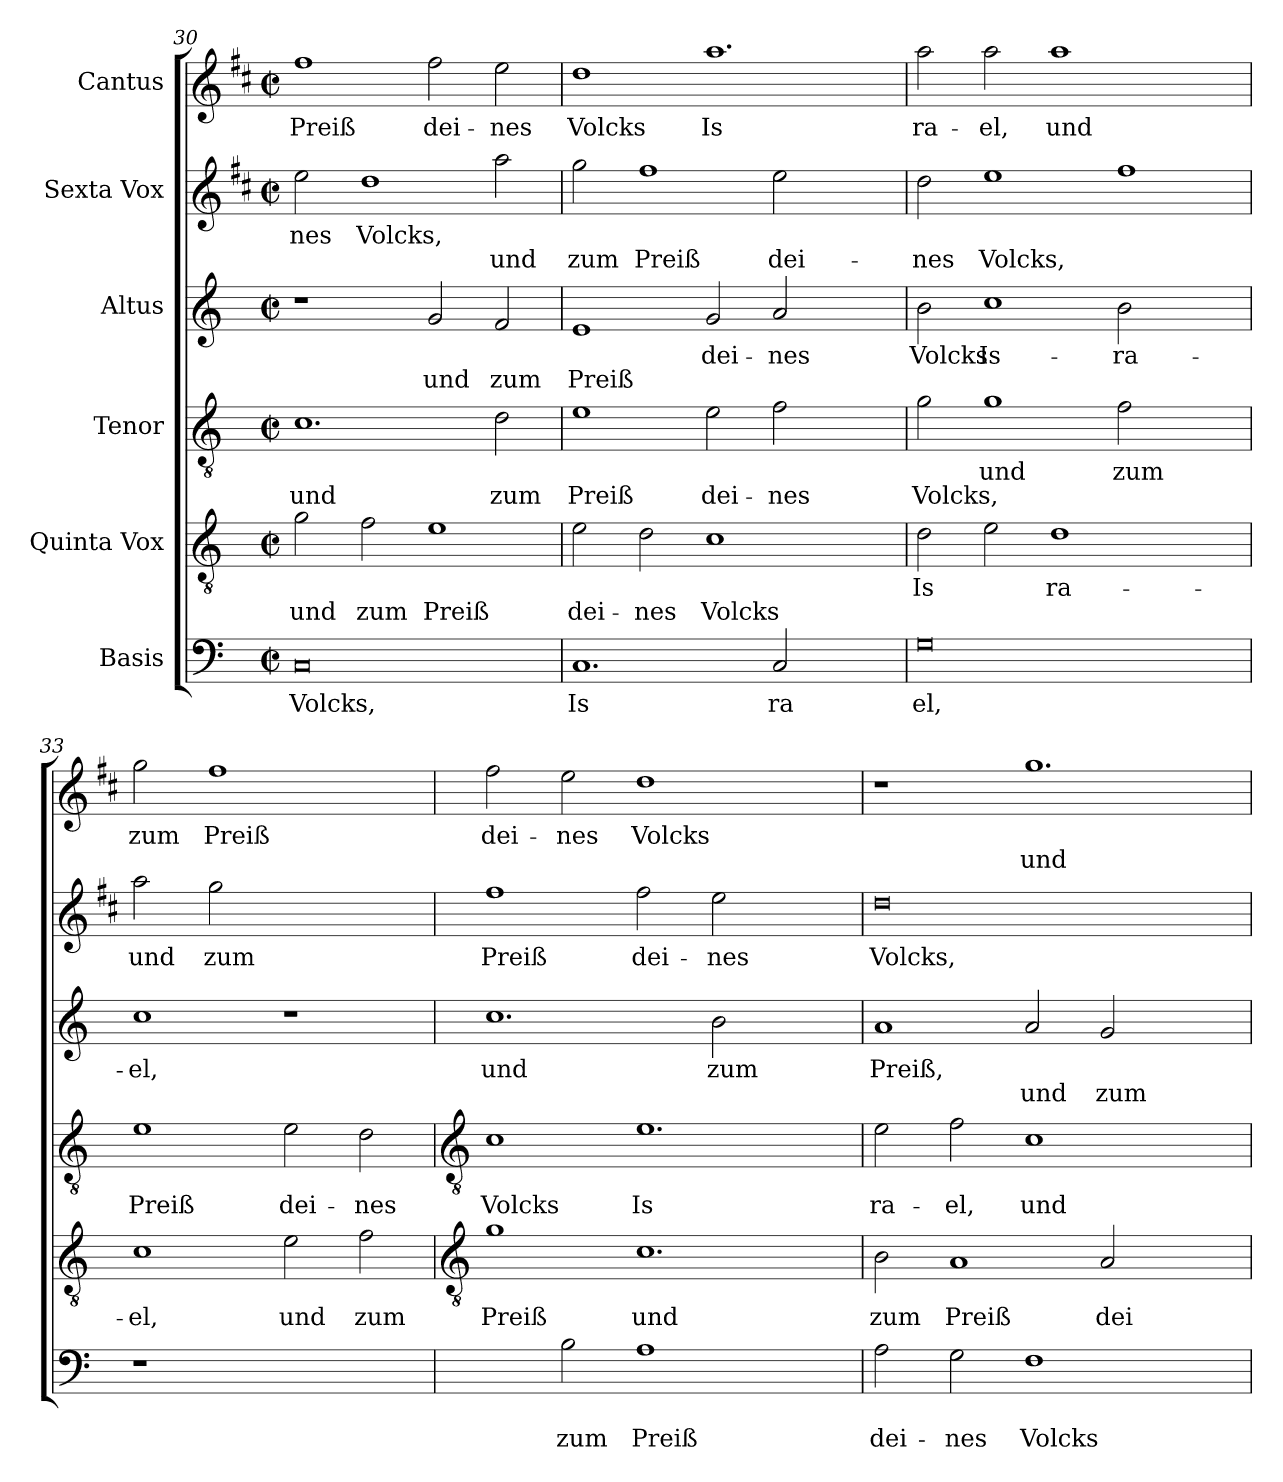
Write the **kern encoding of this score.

**kern	**text	**text	**kern	**text	**text	**kern	**text	**text	**kern	**text	**text	**kern	**text	**text	**kern	**text	**text
*part6	*part6	*part6	*part5	*part5	*part5	*part4	*part4	*part4	*part3	*part3	*part3	*part2	*part2	*part2	*part1	*part1	*part1
*staff6	*staff6	*staff6	*staff5	*staff5	*staff5	*staff4	*staff4	*staff4	*staff3	*staff3	*staff3	*staff2	*staff2	*staff2	*staff1	*staff1	*staff1
*I"Basis	*	*	*I"Quinta Vox	*	*	*I"Tenor	*	*	*I"Altus	*	*	*I"Sexta Vox	*	*	*I"Cantus	*	*
*clefF4	*	*	*clefGv2	*	*	*clefGv2	*	*	*clefG2	*	*	*clefG2	*	*	*clefG2	*	*
*	*	*	*	*	*	*	*	*	*	*	*	*ITrd1c2	*	*	*ITrd1c2	*	*
*k[]	*	*	*k[]	*	*	*k[]	*	*	*k[]	*	*	*k[]	*	*	*k[]	*	*
*C:	*	*	*C:	*	*	*C:	*	*	*C:	*	*	*C:	*	*	*C:	*	*
*M4/2	*	*	*M4/2	*	*	*M4/2	*	*	*M4/2	*	*	*M4/2	*	*	*M4/2	*	*
*met(c|)	*	*	*met(c|)	*	*	*met(c|)	*	*	*met(c|)	*	*	*met(c|)	*	*	*met(c|)	*	*
=30	=30	=30	=30	=30	=30	=30	=30	=30	=30	=30	=30	=30	=30	=30	=30	=30	=30
!	!LO:LY:b	!	!	!	!LO:LY:b	!	!	!LO:LY:b	!	!	!	!	!LO:LY:b	!	!	!LO:LY:b	!
0C	Volcks,	.	2g	.	und	1.c	.	und	1r	.	.	2dd	-nes	.	1ee	Preiß	.
!	!	!	!	!	!LO:LY:b	!	!	!	!	!	!	!	!LO:LY:b	!	!	!	!
.	.	.	2f	.	zum	.	.	.	.	.	.	1cc	Volcks,	.	.	.	.
!	!	!	!	!	!LO:LY:b	!	!	!	!	!	!LO:LY:b	!	!	!	!	!LO:LY:b	!
.	.	.	1e	.	Preiß	.	.	.	2g	.	und	.	.	.	2ee	dei-	.
!	!	!	!	!	!	!	!	!LO:LY:b	!	!	!LO:LY:b	!	!	!LO:LY:b	!	!LO:LY:b	!
.	.	.	.	.	.	2d	.	zum	2f	.	zum	2gg	.	und	2dd	-nes	.
=31	=31	=31	=31	=31	=31	=31	=31	=31	=31	=31	=31	=31	=31	=31	=31	=31	=31
!	!LO:LY:b	!	!	!	!LO:LY:b	!	!	!LO:LY:b	!	!	!LO:LY:b	!	!	!LO:LY:b	!	!LO:LY:b	!
1.C	Is	.	2e	.	dei-	1e	.	Preiß	1e	.	Preiß	2ff	.	zum	1cc	Volcks	.
!	!	!	!	!	!LO:LY:b	!	!	!	!	!	!	!	!	!LO:LY:b	!	!	!
.	.	.	2d	.	-nes	.	.	.	.	.	.	1ee	.	Preiß	.	.	.
!	!	!	!	!	!LO:LY:b	!	!	!LO:LY:b	!	!LO:LY:b	!	!	!	!	!	!LO:LY:b	!
.	.	.	1c	.	Volcks	2e	.	dei-	2g	dei-	.	.	.	.	1.gg	Is	.
!	!LO:LY:b	!	!	!	!	!	!	!LO:LY:b	!	!LO:LY:b	!	!	!	!LO:LY:b	!	!	!
2C	ra	.	.	.	.	2f	.	-nes	2a	-nes	.	2dd	.	dei-	.	.	.
2ryy	.	.	2ryy	.	.	2ryy	.	.	2ryy	.	.	2ryy	.	.	.	.	.
=32	=32	=32	=32	=32	=32	=32	=32	=32	=32	=32	=32	=32	=32	=32	=32	=32	=32
!	!LO:LY:b	!	!	!LO:LY:b	!	!	!	!LO:LY:b	!	!LO:LY:b	!	!	!	!LO:LY:b	!	!LO:LY:b	!
0G	el,	.	2d	Is	.	2g	.	Volcks,	2b	Volcks	.	2cc	.	-nes	2gg	ra-	.
!	!	!	!	!	!	!	!LO:LY:b	!	!	!LO:LY:b	!	!	!	!LO:LY:b	!	!LO:LY:b	!
.	.	.	2e	.	.	1g	und	.	1cc	Is-	.	1dd	.	Volcks,	2gg	-el,	.
!	!	!	!	!LO:LY:b	!	!	!	!	!	!	!	!	!	!	!	!LO:LY:b	!
.	.	.	1d	ra-	.	.	.	.	.	.	.	.	.	.	1gg	und	.
!	!	!	!	!	!	!	!LO:LY:b	!	!	!LO:LY:b	!	!	!	!	!	!	!
.	.	.	.	.	.	2f	zum	.	2b	-ra-	.	1ee	.	.	.	.	.
2ryy	.	.	2ryy	.	.	2ryy	.	.	2ryy	.	.	.	.	.	2ryy	.	.
=33	=33	=33	=33	=33	=33	=33	=33	=33	=33	=33	=33	=33	=33	=33	=33	=33	=33
!	!	!	!	!LO:LY:b	!	!	!LO:LY:b	!	!	!LO:LY:b	!	!	!LO:LY:b	!	!	!LO:LY:b	!
1r	.	.	1c	-el,	.	1e	Preiß	.	1cc	-el,	.	2gg	und	.	2ff	zum	.
!	!	!	!	!	!	!	!	!	!	!	!	!	!LO:LY:b	!	!	!LO:LY:b	!
.	.	.	.	.	.	.	.	.	.	.	.	2ff	zum	.	1ee	Preiß	.
!	!	!LO:LY:b	!	!LO:LY:b	!	!	!LO:LY:b	!	!	!	!	!	!	!	!	!	!
[1cyy	.	und	2e	und	.	2e	dei-	.	1r	.	.	1ryy	.	.	.	.	.
!	!	!	!	!LO:LY:b	!	!	!LO:LY:b	!	!	!	!	!	!	!	!	!	!
.	.	.	2f	zum	.	2d	-nes	.	.	.	.	.	.	.	2ryy	.	.
!!LO:LB:g=z
=34	=34	=34	=34	=34	=34	=34	=34	=34	=34	=34	=34	=34	=34	=34	=34	=34	=34
*	*	*	*clefGv2	*	*	*clefGv2	*	*	*	*	*	*	*	*	*	*	*
!	!	!	!	!LO:LY:b	!	!	!LO:LY:b	!	!	!LO:LY:b	!	!	!LO:LY:b	!	!	!LO:LY:b	!
2cyy]	.	.	1g	Preiß	.	1c	Volcks	.	1.cc	und	.	1ee	Preiß	.	2ee	dei-	.
!	!	!LO:LY:b	!	!	!	!	!	!	!	!	!	!	!	!	!	!LO:LY:b	!
2B	.	zum	.	.	.	.	.	.	.	.	.	.	.	.	2dd	-nes	.
!	!	!LO:LY:b	!	!LO:LY:b	!	!	!LO:LY:b	!	!	!	!	!	!LO:LY:b	!	!	!LO:LY:b	!
1A	.	Preiß	1.c	und	.	1.e	Is	.	.	.	.	2ee	dei-	.	1cc	Volcks	.
!	!	!	!	!	!	!	!	!	!	!LO:LY:b	!	!	!LO:LY:b	!	!	!	!
.	.	.	.	.	.	.	.	.	2b	zum	.	2dd	-nes	.	.	.	.
2ryy	.	.	.	.	.	.	.	.	2ryy	.	.	2ryy	.	.	2ryy	.	.
=35	=35	=35	=35	=35	=35	=35	=35	=35	=35	=35	=35	=35	=35	=35	=35	=35	=35
!	!	!LO:LY:b	!	!LO:LY:b	!	!	!LO:LY:b	!	!	!LO:LY:b	!	!	!LO:LY:b	!	!	!	!
2A	.	dei-	2B	zum	.	2e	ra-	.	1a	Preiß,	.	0cc	Volcks,	.	1r	.	.
!	!	!LO:LY:b	!	!LO:LY:b	!	!	!LO:LY:b	!	!	!	!	!	!	!	!	!	!
2G	.	-nes	1A	Preiß	.	2f	-el,	.	.	.	.	.	.	.	.	.	.
!	!	!LO:LY:b	!	!	!	!	!LO:LY:b	!	!	!	!LO:LY:b	!	!	!	!	!	!LO:LY:b
1F	.	Volcks	.	.	.	1c	und	.	2a	.	und	.	.	.	1.ff	.	und
!	!	!	!	!LO:LY:b	!	!	!	!	!	!	!LO:LY:b	!	!	!	!	!	!
.	.	.	2A	dei-	.	.	.	.	2g	.	zum	.	.	.	.	.	.
2ryy	.	.	2ryy	.	.	2ryy	.	.	2ryy	.	.	2ryy	.	.	.	.	.
=	=	=	=	=	=	=	=	=	=	=	=	=	=	=	=	=	=
*-	*-	*-	*-	*-	*-	*-	*-	*-	*-	*-	*-	*-	*-	*-	*-	*-	*-
